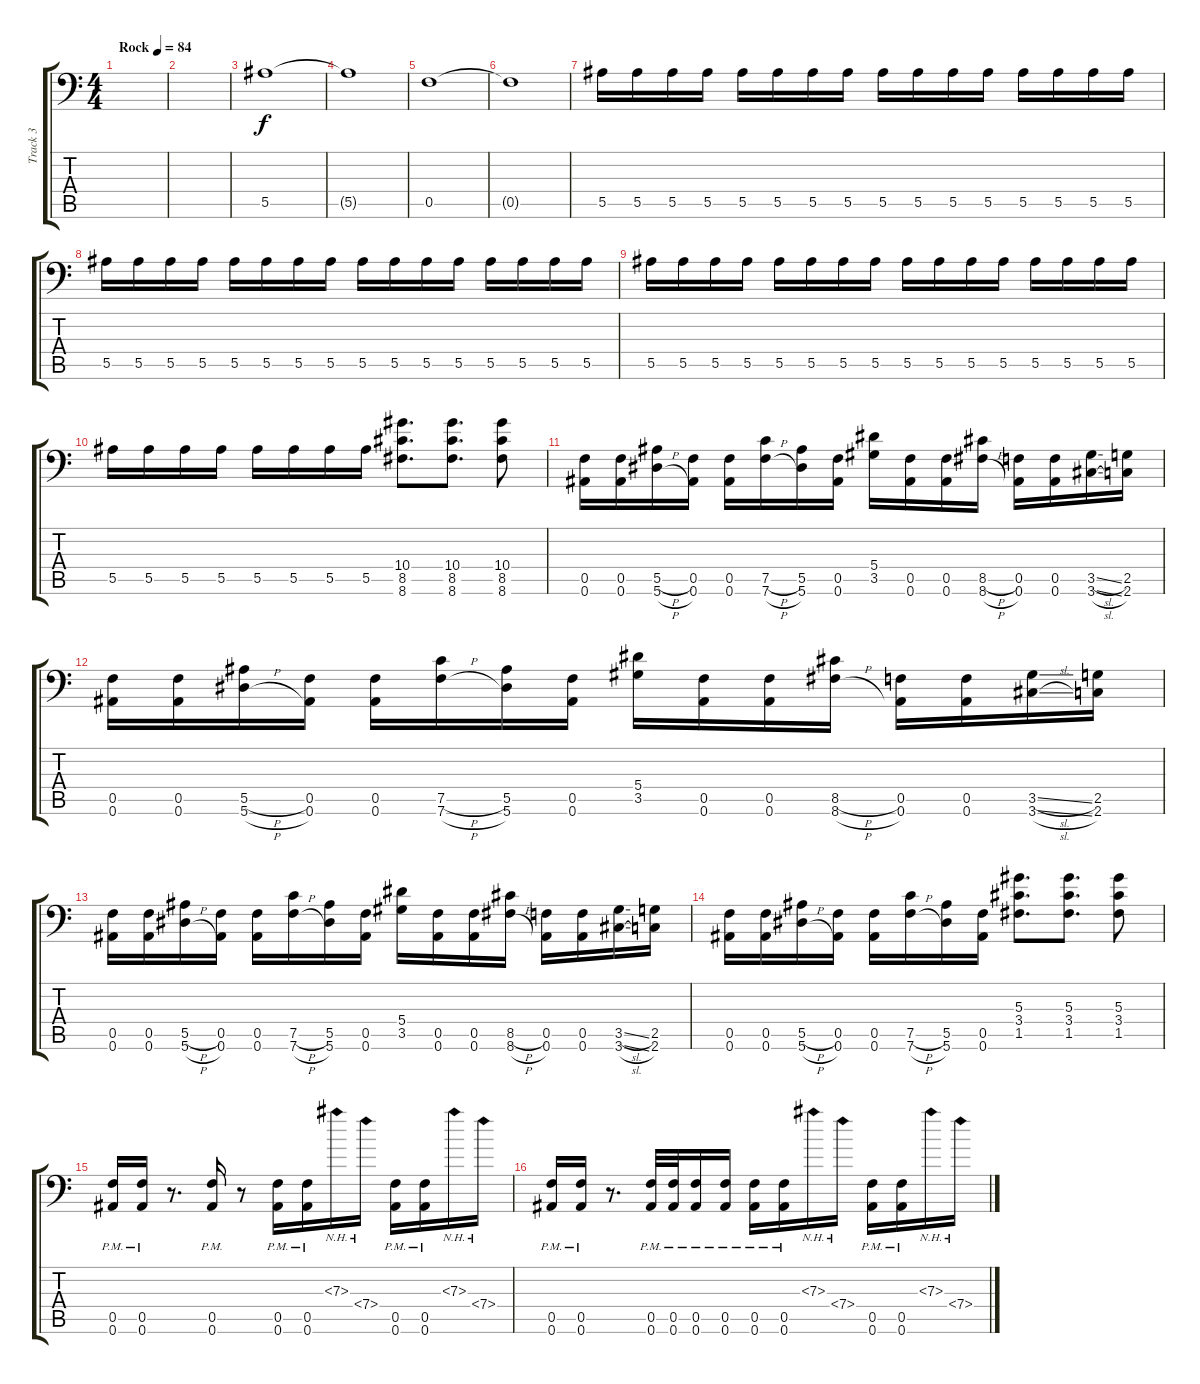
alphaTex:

\track ("Track 3" "Track 3") {instrument distortionguitar}
\staff {score tabs}
\tuning (C4 G3 Eb3 Bb2 F2 Bb1) {hide}
\ts (4 4)
\tempo (84 "Rock")
\clef f4
\ks c
|
|
5.5.1{volume 9} |
5.5{t}.1 |
0.5.1 |
0.5{t}.1 |
5.5.16{volume 7} 5.5.16 5.5.16 5.5.16 5.5.16 5.5.16 5.5.16 5.5.16 5.5.16 5.5.16 5.5.16 5.5.16 5.5.16 5.5.16 5.5.16 5.5.16 |
5.5.16 5.5.16 5.5.16 5.5.16 5.5.16 5.5.16 5.5.16 5.5.16 5.5.16 5.5.16 5.5.16 5.5.16 5.5.16 5.5.16 5.5.16 5.5.16 |
5.5.16 5.5.16 5.5.16 5.5.16 5.5.16 5.5.16 5.5.16 5.5.16 5.5.16 5.5.16 5.5.16 5.5.16 5.5.16 5.5.16 5.5.16 5.5.16 |
5.5.16 5.5.16 5.5.16 5.5.16 5.5.16 5.5.16 5.5.16 5.5.16 (10.4 8.5 8.6).8{d volume 13} (10.4 8.5 8.6).8{d} (10.4 8.5 8.6).8 |
(0.5 0.6).16 (0.5 0.6).16 (5.5{h} 5.6{h}).16 (0.5 0.6).16 (0.5 0.6).16 (7.5{h} 7.6{h}).16 (5.5 5.6).16 (0.5 0.6).16 (5.4 3.5).16 (0.5 0.6).16 (0.5 0.6).16 (8.5{h} 8.6{h}).16 (0.5 0.6).16 (0.5 0.6).16 (3.5{sl} 3.6{sl}).16 (2.5 2.6).16 |
(0.5 0.6).16 (0.5 0.6).16 (5.5{h} 5.6{h}).16 (0.5 0.6).16 (0.5 0.6).16 (7.5{h} 7.6{h}).16 (5.5 5.6).16 (0.5 0.6).16 (5.4 3.5).16 (0.5 0.6).16 (0.5 0.6).16 (8.5{h} 8.6{h}).16 (0.5 0.6).16 (0.5 0.6).16 (3.5{sl} 3.6{sl}).16 (2.5 2.6).16 |
(0.5 0.6).16 (0.5 0.6).16 (5.5{h} 5.6{h}).16 (0.5 0.6).16 (0.5 0.6).16 (7.5{h} 7.6{h}).16 (5.5 5.6).16 (0.5 0.6).16 (5.4 3.5).16 (0.5 0.6).16 (0.5 0.6).16 (8.5{h} 8.6{h}).16 (0.5 0.6).16 (0.5 0.6).16 (3.5{sl} 3.6{sl}).16 (2.5 2.6).16 |
(0.5 0.6).16 (0.5 0.6).16 (5.5{h} 5.6{h}).16 (0.5 0.6).16 (0.5 0.6).16 (7.5{h} 7.6{h}).16 (5.5 5.6).16 (0.5 0.6).16 (5.3 3.4 1.5).8{d} (5.3 3.4 1.5).8{d} (5.3 3.4 1.5).8 |
(0.5{pm} 0.6{pm}).16 (0.5{pm} 0.6{pm}).16 r.8{d} (0.5{pm} 0.6{pm}).16 r.8 (0.5{pm} 0.6{pm}).16 (0.5{pm} 0.6{pm}).16 7.3{nh}.16 7.4{nh}.16 (0.5{pm} 0.6{pm}).16 (0.5{pm} 0.6{pm}).16 7.3{nh}.16 7.4{nh}.16 |
(0.5{pm} 0.6{pm}).16 (0.5{pm} 0.6{pm}).16 r.8{d} (0.5{pm} 0.6{pm}).32 (0.5{pm} 0.6{pm}).32 (0.5{pm} 0.6{pm}).16 (0.5{pm} 0.6{pm}).16 (0.5{pm} 0.6{pm}).16 (0.5{pm} 0.6{pm}).16 7.3{nh}.16 7.4{nh}.16 (0.5{pm} 0.6{pm}).16 (0.5{pm} 0.6{pm}).16 7.3{nh}.16 7.4{nh}.16
